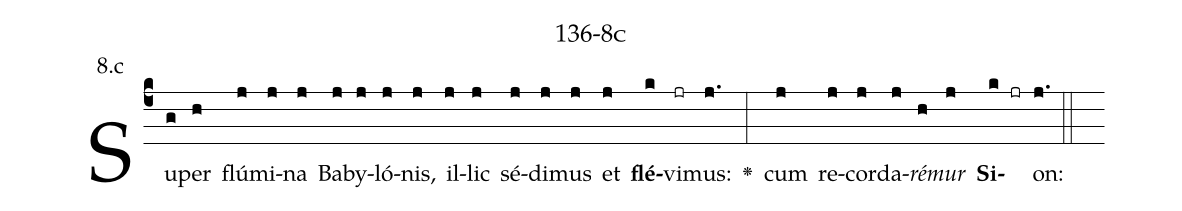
name: 136-8c;
annotation: 8.c;
%%
(c4)Su(g)per(h) flú(j)mi(j)na(j) Ba(j)by(j)ló(j)nis,(j) il(j)lic(j) sé(j)di(j)mus(j) et(j) <b>flé</b>(k)vi(jr)mus:(j.) <v>\greheightstar</v>(:) cum(j) re(j)cor(j)da(j)<i>ré</i>(h)<i>mur</i>(j) <b>Si</b>(k jr)on:(j.) (::)


%E(j) u(j) o(h) u(j) a(k) e.(j.) (::)
